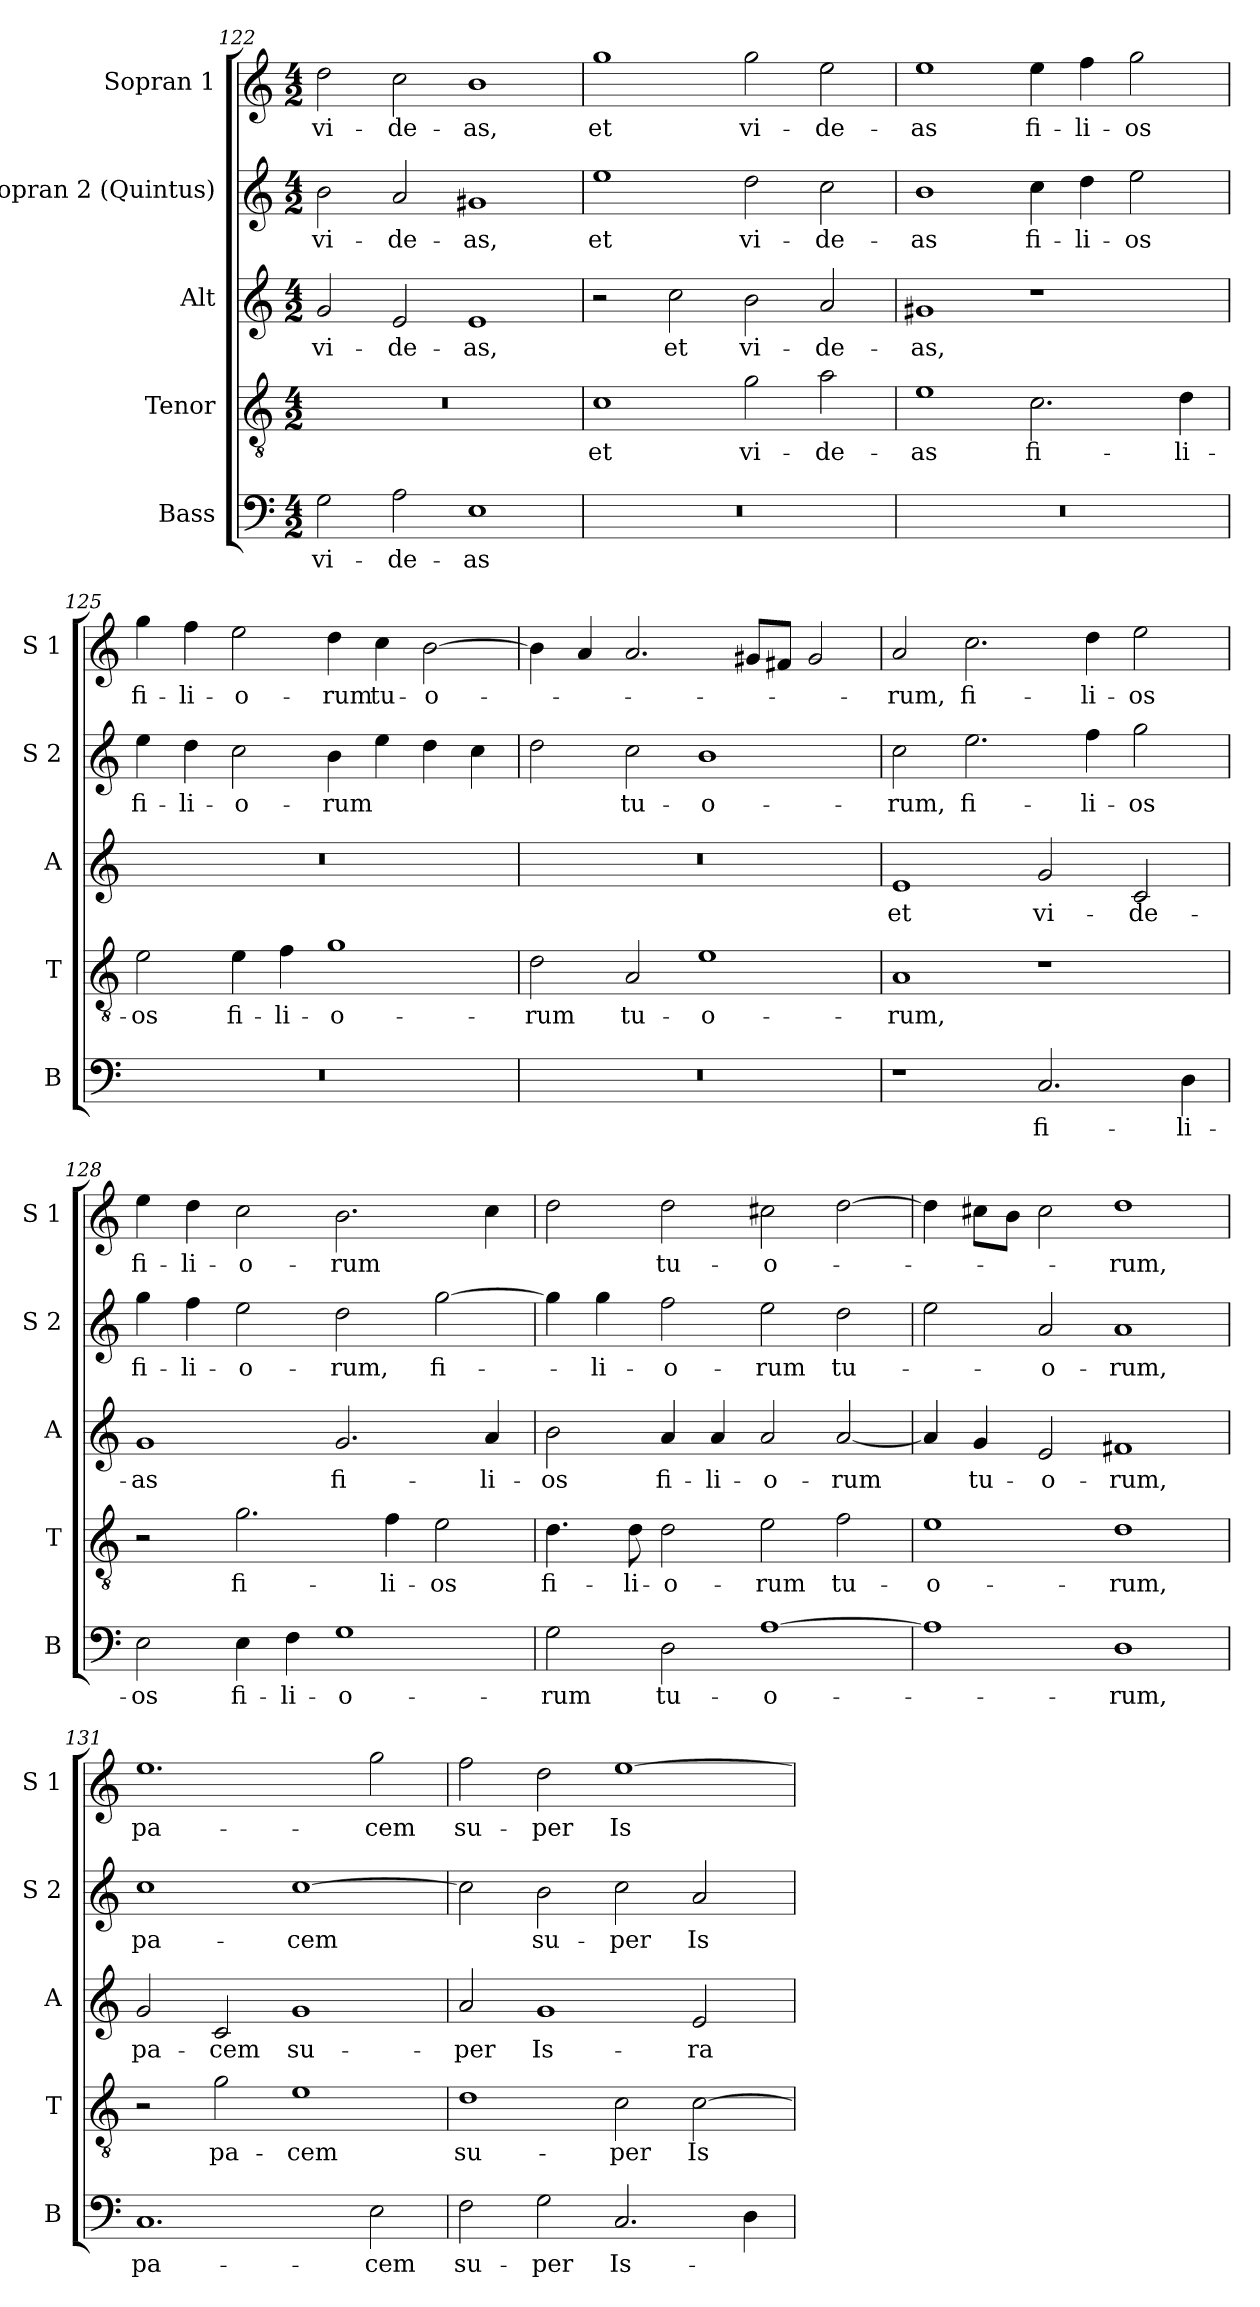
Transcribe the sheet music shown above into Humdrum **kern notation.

**kern	**text	**kern	**text	**kern	**text	**kern	**text	**kern	**text
*part5	*part5	*part4	*part4	*part3	*part3	*part2	*part2	*part1	*part1
*staff5	*staff5	*staff4	*staff4	*staff3	*staff3	*staff2	*staff2	*staff1	*staff1
*I"Bass	*	*I"Tenor	*	*I"Alt	*	*I"Sopran 2 (Quintus)	*	*I"Sopran 1	*
*I'B	*	*I'T	*	*I'A	*	*I'S 2	*	*I'S 1	*
*clefF4	*	*clefGv2	*	*clefG2	*	*clefG2	*	*clefG2	*
*k[]	*	*k[]	*	*k[]	*	*k[]	*	*k[]	*
*M4/2	*	*M4/2	*	*M4/2	*	*M4/2	*	*M4/2	*
=122	=122	=122	=122	=122	=122	=122	=122	=122	=122
2G\	vi-	0r	.	2g/	vi-	2b\	vi-	2dd\	vi-
2A\	-de-	.	.	2e/	-de-	2a/	-de-	2cc\	-de-
1E	-as	.	.	1e	-as,	1g#X	-as,	1b	-as,
=123	=123	=123	=123	=123	=123	=123	=123	=123	=123
0r	.	1c	et	2r	.	1ee	et	1gg	et
.	.	.	.	2cc\	et	.	.	.	.
.	.	2g\	vi-	2b\	vi-	2dd\	vi-	2gg\	vi-
.	.	2a\	-de-	2a/	-de-	2cc\	-de-	2ee\	-de-
!!LO:LB:g=z
=124	=124	=124	=124	=124	=124	=124	=124	=124	=124
0r	.	1e	-as	1g#X	-as,	1b	-as	1ee	-as
.	.	2.c\	fi-	1r	.	4cc\	fi-	4ee\	fi-
.	.	.	.	.	.	4dd\	-li-	4ff\	-li-
.	.	.	.	.	.	2ee\	-os	2gg\	-os
.	.	4d\	-li-	.	.	.	.	.	.
=125	=125	=125	=125	=125	=125	=125	=125	=125	=125
0r	.	2e\	-os	0r	.	4ee\	fi-	4gg\	fi-
.	.	.	.	.	.	4dd\	-li-	4ff\	-li-
.	.	4e\	fi-	.	.	2cc\	-o-	2ee\	-o-
.	.	4f\	-li-	.	.	.	.	.	.
.	.	1g	-o-	.	.	4b\	-rum	4dd\	-rum
.	.	.	.	.	.	4ee\	.	4cc\	tu-
.	.	.	.	.	.	4dd\	.	[2b\	-o-
.	.	.	.	.	.	4cc\	.	.	.
=126	=126	=126	=126	=126	=126	=126	=126	=126	=126
0r	.	2d\	-rum	0r	.	2dd\	.	4b\]	.
.	.	.	.	.	.	.	.	4a/	.
.	.	2A/	tu-	.	.	2cc\	tu-	2.a/	.
.	.	1e	-o-	.	.	1b	-o-	.	.
.	.	.	.	.	.	.	.	8g#X/L	.
.	.	.	.	.	.	.	.	8f#X/J	.
.	.	.	.	.	.	.	.	2g#/	.
=127	=127	=127	=127	=127	=127	=127	=127	=127	=127
1r	.	1A	-rum,	1e	et	2cc\	-rum,	2a/	-rum,
.	.	.	.	.	.	2.ee\	fi-	2.cc\	fi-
2.C/	fi-	1r	.	2g/	vi-	.	.	.	.
.	.	.	.	.	.	4ff\	-li-	4dd\	-li-
.	.	.	.	2c/	-de-	2gg\	-os	2ee\	-os
4D\	-li-	.	.	.	.	.	.	.	.
=128	=128	=128	=128	=128	=128	=128	=128	=128	=128
2E\	-os	2r	.	1g	-as	4gg\	fi-	4ee\	fi-
.	.	.	.	.	.	4ff\	-li-	4dd\	-li-
4E\	fi-	2.g\	fi-	.	.	2ee\	-o-	2cc\	-o-
4F\	-li-	.	.	.	.	.	.	.	.
1G	-o-	.	.	2.g/	fi-	2dd\	-rum,	2.b\	-rum
.	.	4f\	-li-	.	.	.	.	.	.
.	.	2e\	-os	.	.	[2gg\	fi-	.	.
.	.	.	.	4a/	-li-	.	.	4cc\	.
!!LO:LB:g=z
=129	=129	=129	=129	=129	=129	=129	=129	=129	=129
2G\	-rum	4.d\	fi-	2b\	-os	4gg\]	.	2dd\	.
.	.	.	.	.	.	4gg\	-li-	.	.
.	.	8d\	-li-	.	.	.	.	.	.
2D\	tu-	2d\	-o-	4a/	fi-	2ff\	-o-	2dd\	tu-
.	.	.	.	4a/	-li-	.	.	.	.
[1A	-o-	2e\	-rum	2a/	-o-	2ee\	-rum	2cc#X\	-o-
.	.	2f\	tu-	[2a/	-rum	2dd\	tu-	[2dd\	.
=130	=130	=130	=130	=130	=130	=130	=130	=130	=130
1A]	.	1e	-o-	4a/]	.	2ee\	.	4dd\]	.
.	.	.	.	4g/	tu-	.	.	8cc#X\L	.
.	.	.	.	.	.	.	.	8b\J	.
.	.	.	.	2e/	-o-	2a/	-o-	2cc#\	.
1D	-rum,	1d	-rum,	1f#X	-rum,	1a	-rum,	1dd	-rum,
=131	=131	=131	=131	=131	=131	=131	=131	=131	=131
1.C	pa-	2r	.	2g/	pa-	1cc	-pa-	1.ee	pa-
.	.	2g\	pa-	2c/	-cem	.	.	.	.
.	.	1e	-cem	1g	su-	[1cc	cem	.	.
2E\	-cem	.	.	.	.	.	.	2gg\	-cem
=132	=132	=132	=132	=132	=132	=132	=132	=132	=132
2F\	su-	1d	su-	2a/	-per	2cc\]	.	2ff\	su-
2G\	-per	.	.	1g	Is-	2b\	su-	2dd\	-per
2.C/	Is-	2c\	-per	.	.	2cc\	-per	[1ee	Is-
.	.	[2c\	Is-	2e/	-ra-	2a/	Is-	.	.
4D\	.	.	.	.	.	.	.	.	.
=	=	=	=	=	=	=	=	=	=
*-	*-	*-	*-	*-	*-	*-	*-	*-	*-
